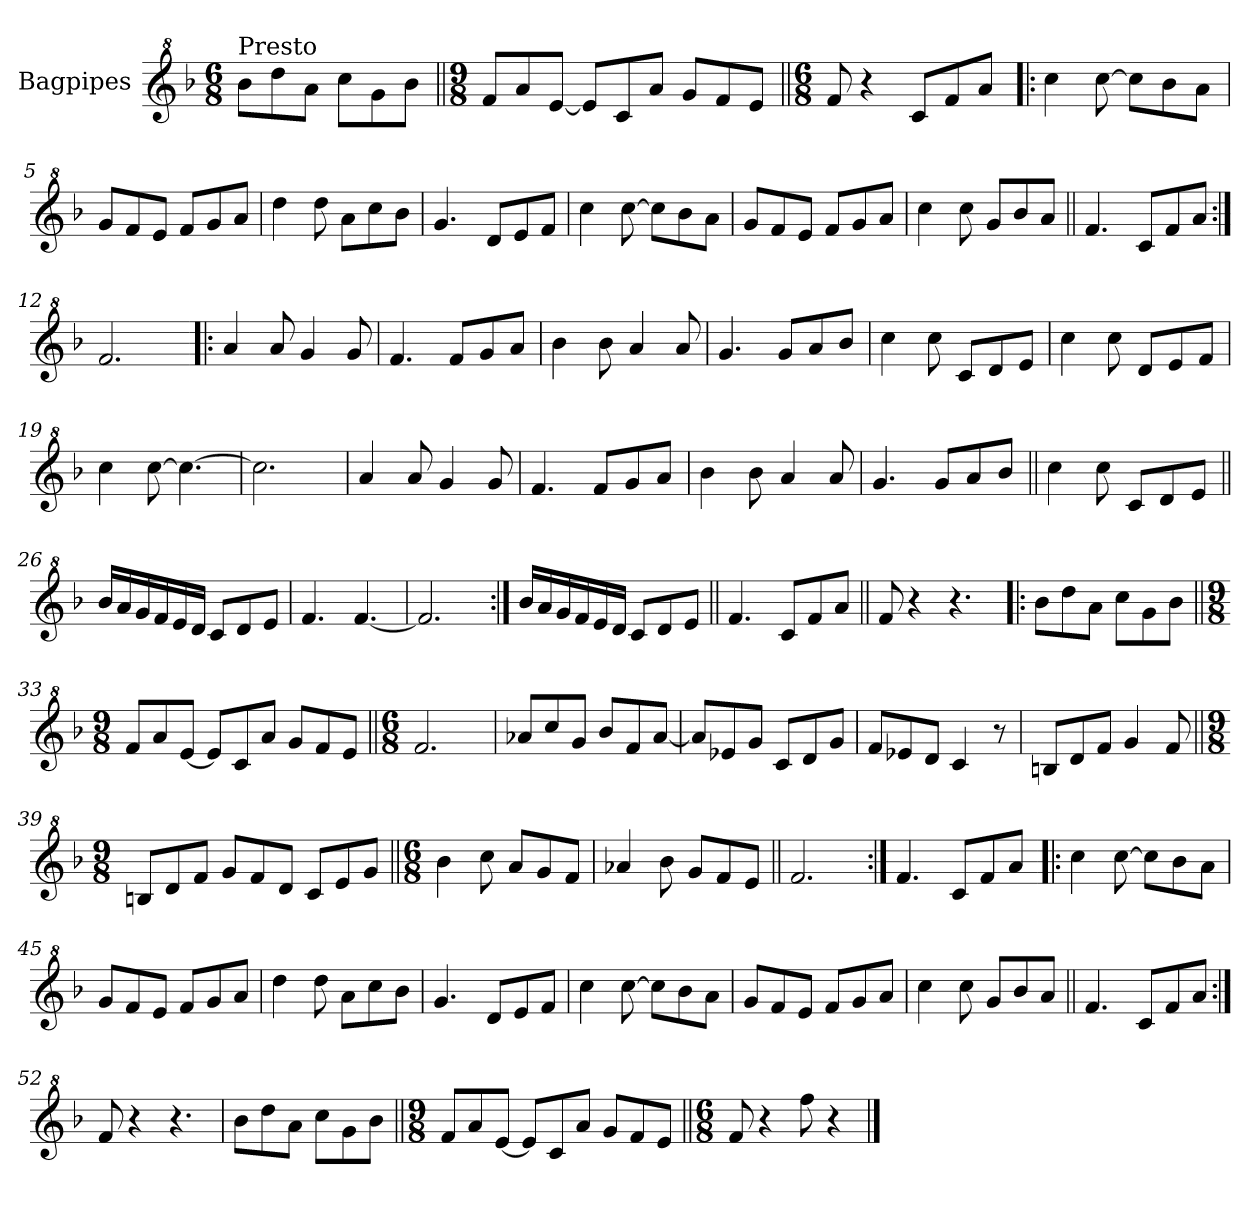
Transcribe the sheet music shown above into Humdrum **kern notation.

**kern
*part1
*staff1
*I"Bagpipes
*I'Bag
*clefG^2
*k[b-]
*F:
*M6/8
=1
!LO:TX:a:t=Presto
8bb-\L
8ddd\
8aa\J
8ccc\L
8gg\
8bb-\J
=2||
*M9/8
8ff/L
8aa/
[8ee/J
8ee/L]
8cc/
8aa/J
8gg/L
8ff/
8ee/J
=3||
*M6/8
8ff/
4r
8cc/L
8ff/
8aa/J
=4!|:
4ccc\
[8ccc\
8ccc\L]
8bb-\
8aa\J
=5
8gg/L
8ff/
8ee/J
8ff/L
8gg/
8aa/J
=6
4ddd\
8ddd\
8aa\L
8ccc\
8bb-\J
!!LO:LB:g=z
=7
4.gg/
8dd/L
8ee/
8ff/J
=8
4ccc\
[8ccc\
8ccc\L]
8bb-\
8aa\J
=9
8gg/L
8ff/
8ee/J
8ff/L
8gg/
8aa/J
=10
4ccc\
8ccc\
8gg/L
8bb-/
8aa/J
=11||
4.ff/
8cc/L
8ff/
8aa/J
=12:|!
2.ff/
=13!|:
4aa/
8aa/
4gg/
8gg/
=14
4.ff/
8ff/L
8gg/
8aa/J
=15
4bb-\
8bb-\
4aa/
8aa/
!!LO:LB:g=z
=16
4.gg/
8gg/L
8aa/
8bb-/J
=17
4ccc\
8ccc\
8cc/L
8dd/
8ee/J
=18
4ccc\
8ccc\
8dd/L
8ee/
8ff/J
=19
4ccc\
[8ccc\
4.ccc\_
=20
2.ccc\]
=21
4aa/
8aa/
4gg/
8gg/
=22
4.ff/
8ff/L
8gg/
8aa/J
=23
4bb-\
8bb-\
4aa/
8aa/
=24
4.gg/
8gg/L
8aa/
8bb-/J
!!LO:LB:g=z
=25||
4ccc\
8ccc\
8cc/L
8dd/
8ee/J
=26||
16bb-/LL
16aa/
16gg/
16ff/
16ee/
16dd/JJ
8cc/L
8dd/
8ee/J
=27
4.ff/
[4.ff/
=28
2.ff/]
=29:|!
16bb-/LL
16aa/
16gg/
16ff/
16ee/
16dd/JJ
8cc/L
8dd/
8ee/J
=30||
4.ff/
8cc/L
8ff/
8aa/J
=31||
8ff/
4r
4.r
=32!|:
8bb-\L
8ddd\
8aa\J
8ccc\L
8gg\
8bb-\J
!!LO:LB:g=z
=33||
*M9/8
8ff/L
8aa/
[8ee/J
8ee/L]
8cc/
8aa/J
8gg/L
8ff/
8ee/J
=34||
*M6/8
2.ff/
=35
8aa-X/L
8ccc/
8gg/J
8bb-/L
8ff/
[8aa-/J
=36
8aa-/L]
8ee-X/
8gg/J
8cc/L
8dd/
8gg/J
=37
8ff/L
8ee-X/
8dd/J
4cc/
8r
=38
8bn/L
8dd/
8ff/J
4gg/
8ff/
!!LO:LB:g=z
=39||
*M9/8
8bn/L
8dd/
8ff/J
8gg/L
8ff/
8dd/J
8cc/L
8ee/
8gg/J
=40||
*M6/8
4bb-\
8ccc\
8aa/L
8gg/
8ff/J
=41
4aa-X/
8bb-\
8gg/L
8ff/
8ee/J
=42||
2.ff/
=43:|!
4.ff/
8cc/L
8ff/
8aa/J
=44!|:
4ccc\
[8ccc\
8ccc\L]
8bb-\
8aa\J
=45
8gg/L
8ff/
8ee/J
8ff/L
8gg/
8aa/J
!!LO:LB:g=z
=46
4ddd\
8ddd\
8aa\L
8ccc\
8bb-\J
=47
4.gg/
8dd/L
8ee/
8ff/J
=48
4ccc\
[8ccc\
8ccc\L]
8bb-\
8aa\J
=49
8gg/L
8ff/
8ee/J
8ff/L
8gg/
8aa/J
=50
4ccc\
8ccc\
8gg/L
8bb-/
8aa/J
=51||
4.ff/
8cc/L
8ff/
8aa/J
=52:|!
8ff/
4r
4.r
=53
8bb-\L
8ddd\
8aa\J
8ccc\L
8gg\
8bb-\J
!!LO:LB:g=z
=54||
*M9/8
8ff/L
8aa/
[8ee/J
8ee/L]
8cc/
8aa/J
8gg/L
8ff/
8ee/J
=55||
*M6/8
8ff/
4r
8fff\
4r
==
*-
